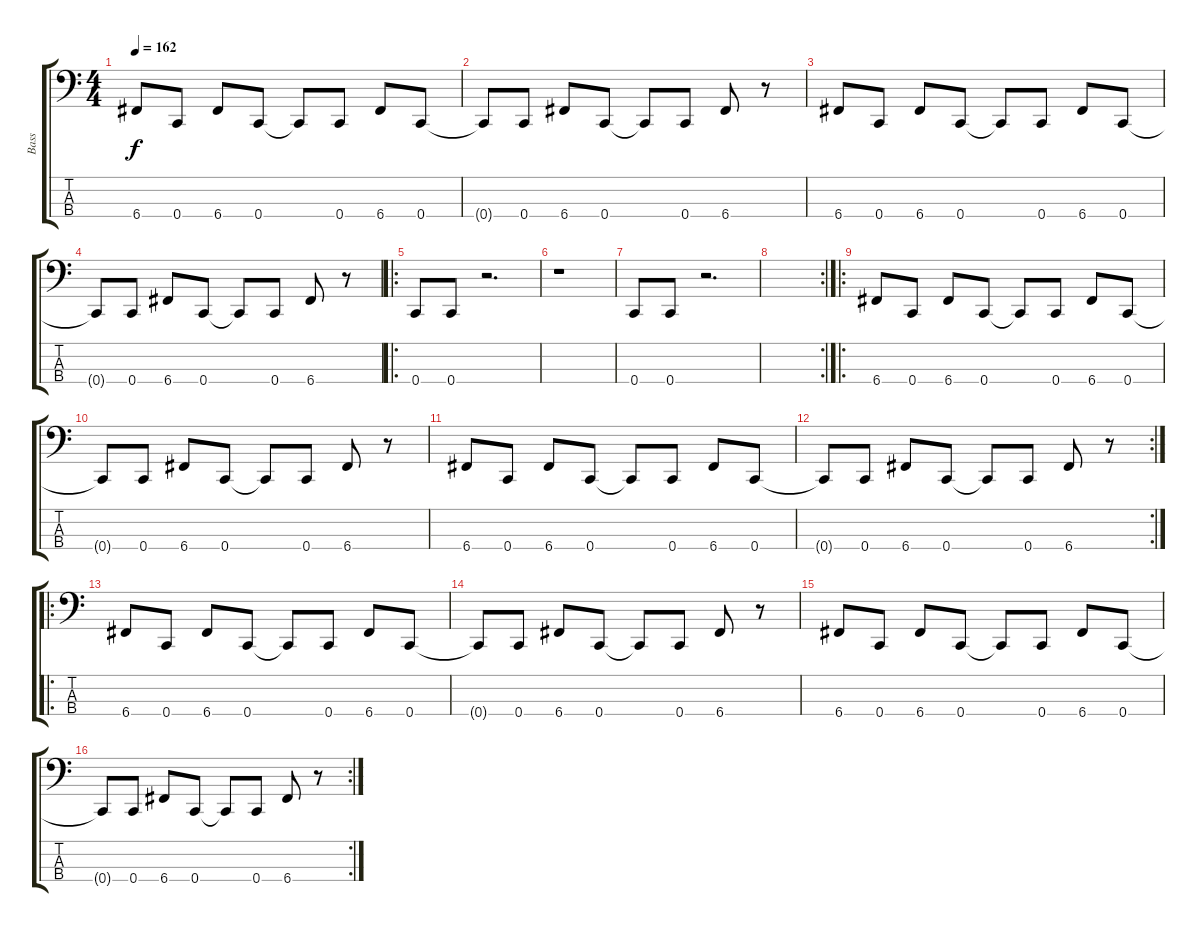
\track ("Bass" "Bass") {instrument slapbass2}
\staff {score tabs}
\tuning (F2 C2 G1 C1) {hide}
\ts (4 4)
\tempo 162
\clef f4
\ks c
6.4.8{dy f} 0.4.8 6.4.8 0.4.8 0.4{t}.8 0.4.8 6.4.8 0.4.8 |
0.4{t}.8 0.4.8 6.4.8 0.4.8 0.4{t}.8 0.4.8 6.4.8 r.8 |
6.4.8 0.4.8 6.4.8 0.4.8 0.4{t}.8 0.4.8 6.4.8 0.4.8 |
0.4{t}.8 0.4.8 6.4.8 0.4.8 0.4{t}.8 0.4.8 6.4.8 r.8 |
\ro
0.4.8 0.4.8 r.2{d} |
r.1 |
0.4.8 0.4.8 r.2{d} |
\rc 2
|
\ro
6.4.8 0.4.8 6.4.8 0.4.8 0.4{t}.8 0.4.8 6.4.8 0.4.8 |
0.4{t}.8 0.4.8 6.4.8 0.4.8 0.4{t}.8 0.4.8 6.4.8 r.8 |
6.4.8 0.4.8 6.4.8 0.4.8 0.4{t}.8 0.4.8 6.4.8 0.4.8 |
\rc 2
0.4{t}.8 0.4.8 6.4.8 0.4.8 0.4{t}.8 0.4.8 6.4.8 r.8 |
\ro
6.4.8 0.4.8 6.4.8 0.4.8 0.4{t}.8 0.4.8 6.4.8 0.4.8 |
0.4{t}.8 0.4.8 6.4.8 0.4.8 0.4{t}.8 0.4.8 6.4.8 r.8 |
6.4.8 0.4.8 6.4.8 0.4.8 0.4{t}.8 0.4.8 6.4.8 0.4.8 |
\rc 2
0.4{t}.8 0.4.8 6.4.8 0.4.8 0.4{t}.8 0.4.8 6.4.8 r.8
